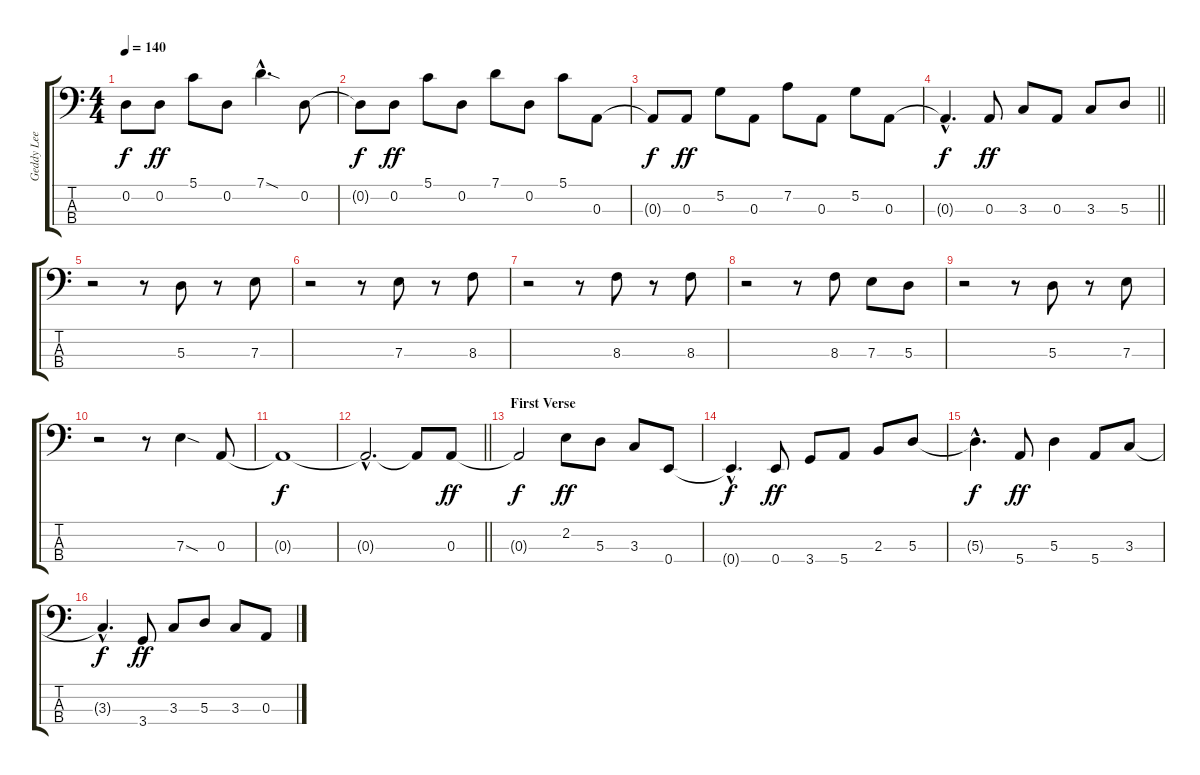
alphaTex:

\track ("Geddy Lee " "Geddy Lee ") {instrument electricbasspick}
\staff {score tabs}
\tuning (G2 D2 A1 E1) {hide}
\ts (4 4)
\tempo 140
\clef f4
\ks c
0.2{t}.8{dy f} 0.2.8{dy ff} 5.1.8 0.2.8 7.1{sod hac}.4{d} 0.2.8 |
0.2{t}.8{dy f} 0.2.8{dy ff} 5.1.8 0.2.8 7.1.8 0.2.8 5.1.8 0.3.8 |
0.3{t}.8{dy f} 0.3.8{dy ff} 5.2.8 0.3.8 7.2.8 0.3.8 5.2.8 0.3.8 |
\barLineRight lightlight
0.3{hac t}.4{d dy f} 0.3.8{dy ff} 3.3.8 0.3.8 3.3.8 5.3.8 |
r.2 r.8 5.3.8 r.8 7.3.8 |
r.2 r.8 7.3.8 r.8 8.3.8 |
r.2 r.8 8.3.8 r.8 8.3.8 |
r.2 r.8 8.3.8 7.3.8 5.3.8 |
r.2 r.8 5.3.8 r.8 7.3.8 |
r.2 r.8 7.3{sod}.4 0.3.8 |
0.3{t}.1{dy f} |
\barLineRight lightlight
0.3{hac t}.2{d} 0.3{t}.8 0.3.8{dy ff} |
\section ("" "First Verse")
0.3{t}.2{dy f} 2.2.8{dy ff} 5.3.8 3.3.8 0.4.8 |
0.4{hac t}.4{d dy f} 0.4.8{dy ff} 3.4.8 5.4.8 2.3.8 5.3.8 |
5.3{hac t}.4{d dy f} 5.4.8{dy ff} 5.3.4 5.4.8 3.3.8 |
3.3{hac t}.4{d dy f} 3.4.8{dy ff} 3.3.8 5.3.8 3.3.8 0.3.8
